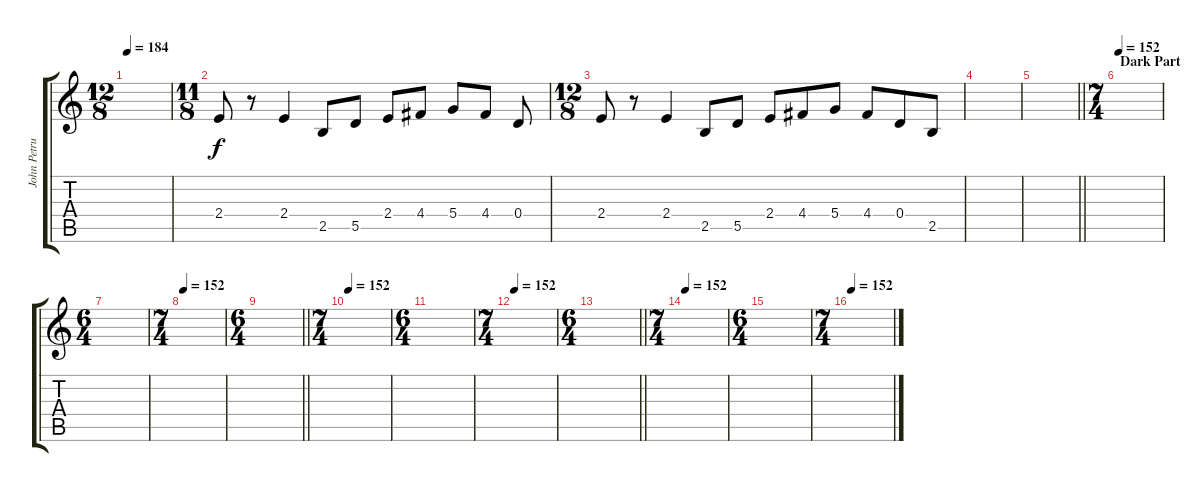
\track ("John Petrucci - 2" "John Petru") {instrument distortionguitar}
\staff {score tabs}
\tuning (E4 B3 G3 D3 A2 E2) {hide}
\ts (12 8)
\tempo 184
\clef g2
\ks c
|
\ts (11 8)
2.4.8{instrument distortionguitar} r.8 2.4.4 2.5.8 5.5.8 2.4.8 4.4.8 5.4.8 4.4.8 0.4.8 |
\ts (12 8)
2.4.8 r.8 2.4.4 2.5.8 5.5.8 2.4.8 4.4.8 5.4.8 4.4.8 0.4.8 2.5.8 |
|
\barLineRight lightlight
|
\ts (7 4)
\section ("" "Dark Part")
\tempo 152
|
\ts (6 4)
|
\ts (7 4)
\tempo 152
|
\ts (6 4)
\barLineRight lightlight
|
\ts (7 4)
\tempo 152
|
\ts (6 4)
|
\ts (7 4)
\tempo 152
|
\ts (6 4)
\barLineRight lightlight
|
\ts (7 4)
\tempo 152
|
\ts (6 4)
|
\ts (7 4)
\tempo 152
